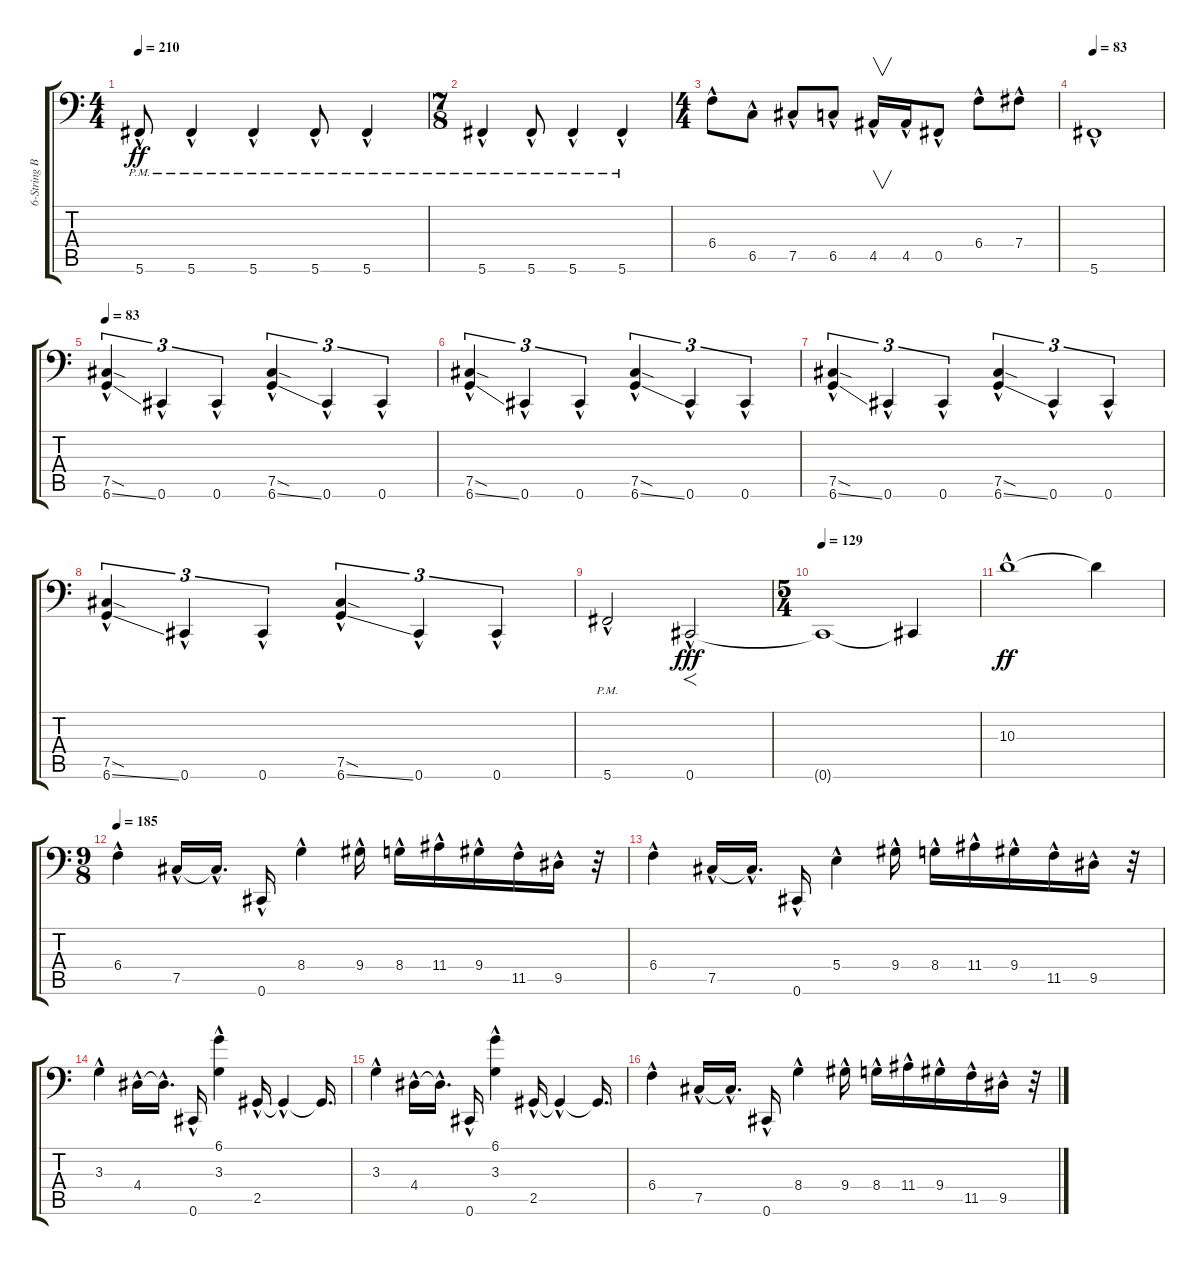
\track ("6-String Bass" "6-String B") {instrument electricbassfinger}
\staff {score tabs}
\tuning (Db3 Ab2 E2 B1 Gb1 Db1) {hide}
\ts (4 4)
\tempo 210
\clef f4
\ks c
5.6{hac pm}.8{dy ff} 5.6{hac pm}.4 5.6{hac pm}.4 5.6{hac pm}.8 5.6{hac pm}.4 |
\ts (7 8)
5.6{hac pm}.4 5.6{hac pm}.8 5.6{hac pm}.4 5.6{hac pm}.4 |
\ts (4 4)
6.4{hac}.8 6.5{hac}.8 7.5{hac}.8 6.5{hac}.8 4.5{hac}.16{v} 4.5{hac}.16 0.5{hac}.8 6.4{hac}.8 7.4{hac}.8 |
\tempo 83
5.6{hac}.1 |
\tempo 83
(7.5{sod hac} 6.6{ss hac}).4{tu (3 2)} 0.6{hac}.4{tu (3 2)} 0.6{hac}.4{tu (3 2)} (7.5{sod hac} 6.6{ss hac}).4{tu (3 2)} 0.6{hac}.4{tu (3 2)} 0.6{hac}.4{tu (3 2)} |
(7.5{sod hac} 6.6{ss hac}).4{tu (3 2)} 0.6{hac}.4{tu (3 2)} 0.6{hac}.4{tu (3 2)} (7.5{sod hac} 6.6{ss hac}).4{tu (3 2)} 0.6{hac}.4{tu (3 2)} 0.6{hac}.4{tu (3 2)} |
(7.5{sod hac} 6.6{ss hac}).4{tu (3 2)} 0.6{hac}.4{tu (3 2)} 0.6{hac}.4{tu (3 2)} (7.5{sod hac} 6.6{ss hac}).4{tu (3 2)} 0.6{hac}.4{tu (3 2)} 0.6{hac}.4{tu (3 2)} |
(7.5{sod hac} 6.6{ss hac}).4{tu (3 2)} 0.6{hac}.4{tu (3 2)} 0.6{hac}.4{tu (3 2)} (7.5{sod hac} 6.6{ss hac}).4{tu (3 2)} 0.6{hac}.4{tu (3 2)} 0.6{hac}.4{tu (3 2)} |
5.6{hac pm}.2 0.6{hac}.2{f dy fff} |
\ts (5 4)
\tempo 129
0.6{t}.1 0.6{t}.4 |
10.3{hac}.1{dy ff} 10.3{t}.4 |
\ts (9 8)
\tempo 185
6.4{hac}.4 7.5{hac}.16 7.5{hac t}.16{d} 0.6{hac}.16 8.4{hac}.4 9.4{hac}.16 8.4{hac}.16 11.4{hac}.16 9.4{hac}.16 11.5{hac}.16 9.5{hac}.16 r.32 |
6.4{hac}.4 7.5{hac}.16 7.5{hac t}.16{d} 0.6{hac}.16 5.4{hac}.4 9.4{hac}.16 8.4{hac}.16 11.4{hac}.16 9.4{hac}.16 11.5{hac}.16 9.5{hac}.16 r.32 |
3.3{hac}.4 4.4{hac}.16 4.4{hac t}.16{d} 0.6{hac}.16 (6.1{hac} 3.3{hac}).4 2.5{hac}.16 2.5{hac t}.4 2.5{t}.16{d} |
3.3{hac}.4 4.4{hac}.16 4.4{hac t}.16{d} 0.6{hac}.16 (6.1{hac} 3.3{hac}).4 2.5{hac}.16 2.5{hac t}.4 2.5{t}.16{d} |
6.4{hac}.4 7.5{hac}.16 7.5{hac t}.16{d} 0.6{hac}.16 8.4{hac}.4 9.4{hac}.16 8.4{hac}.16 11.4{hac}.16 9.4{hac}.16 11.5{hac}.16 9.5{hac}.16 r.32
